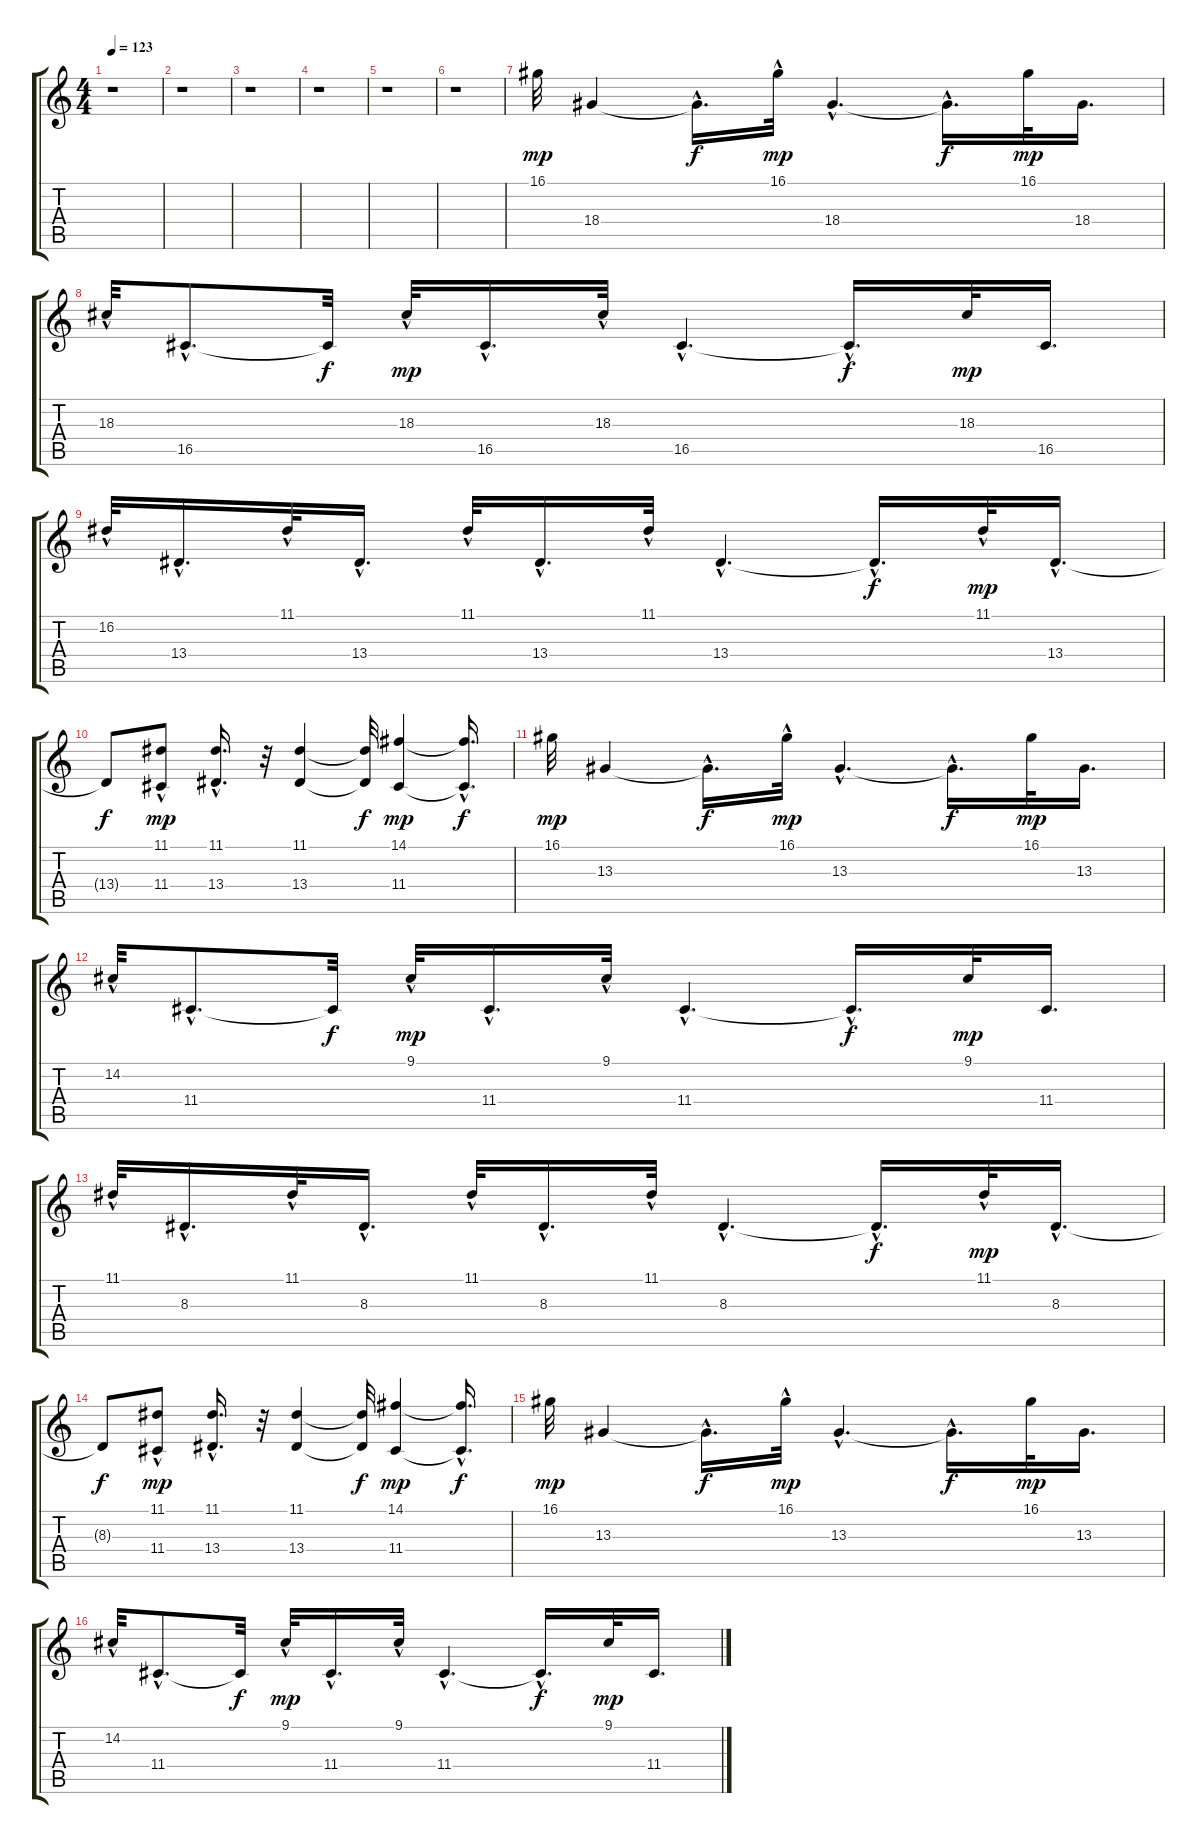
\track "" {instrument synthvoice}
\staff {score tabs}
\tuning (E4 B3 G3 D3 A2 E2) {hide}
\ts (4 4)
\tempo 123
\clef g2
\ks c
r.1{dy mp} |
r.1 |
r.1 |
r.1 |
r.1 |
r.1 |
16.1.32 18.4.4 18.4{hac t}.16{d dy f} 16.1{hac}.32{dy mp} 18.4{hac}.4{d} 18.4{hac t}.16{d dy f} 16.1.32{dy mp} 18.4.16{d} |
18.3{hac}.32 16.5{hac}.8{d} 16.5{t}.32{dy f} 18.3{hac}.32{dy mp} 16.5{hac}.16{d} 18.3{hac}.32 16.5{hac}.4{d} 16.5{hac t}.16{d dy f} 18.3.32{dy mp} 16.5.16{d} |
16.2{hac}.32 13.4{hac}.16{d} 11.1{hac}.32 13.4{hac}.16{d} 11.1{hac}.32 13.4{hac}.16{d} 11.1{hac}.32 13.4{hac}.4{d} 13.4{hac t}.16{d dy f} 11.1{hac}.32{dy mp} 13.4{hac}.16{d} |
13.4{t}.8{dy f} (11.1{hac} 11.4).8{dy mp} (11.1{hac} 13.4{hac}).16{d} r.32 (11.1 13.4).4 (11.1{t} 13.4{t}).32{dy f} (14.1 11.4).4{dy mp} (14.1{hac t} 11.4{hac t}).16{d dy f} |
16.1.32{dy mp} 13.3.4 13.3{hac t}.16{d dy f} 16.1{hac}.32{dy mp} 13.3{hac}.4{d} 13.3{hac t}.16{d dy f} 16.1.32{dy mp} 13.3.16{d} |
14.2{hac}.32 11.4{hac}.8{d} 11.4{t}.32{dy f} 9.1{hac}.32{dy mp} 11.4{hac}.16{d} 9.1{hac}.32 11.4{hac}.4{d} 11.4{hac t}.16{d dy f} 9.1.32{dy mp} 11.4.16{d} |
11.1{hac}.32 8.3{hac}.16{d} 11.1{hac}.32 8.3{hac}.16{d} 11.1{hac}.32 8.3{hac}.16{d} 11.1{hac}.32 8.3{hac}.4{d} 8.3{hac t}.16{d dy f} 11.1{hac}.32{dy mp} 8.3{hac}.16{d} |
8.3{t}.8{dy f} (11.1{hac} 11.4).8{dy mp} (11.1{hac} 13.4{hac}).16{d} r.32 (11.1 13.4).4 (11.1{t} 13.4{t}).32{dy f} (14.1 11.4).4{dy mp} (14.1{hac t} 11.4{hac t}).16{d dy f} |
16.1.32{dy mp} 13.3.4 13.3{hac t}.16{d dy f} 16.1{hac}.32{dy mp} 13.3{hac}.4{d} 13.3{hac t}.16{d dy f} 16.1.32{dy mp} 13.3.16{d} |
14.2{hac}.32 11.4{hac}.8{d} 11.4{t}.32{dy f} 9.1{hac}.32{dy mp} 11.4{hac}.16{d} 9.1{hac}.32 11.4{hac}.4{d} 11.4{hac t}.16{d dy f} 9.1.32{dy mp} 11.4.16{d}
